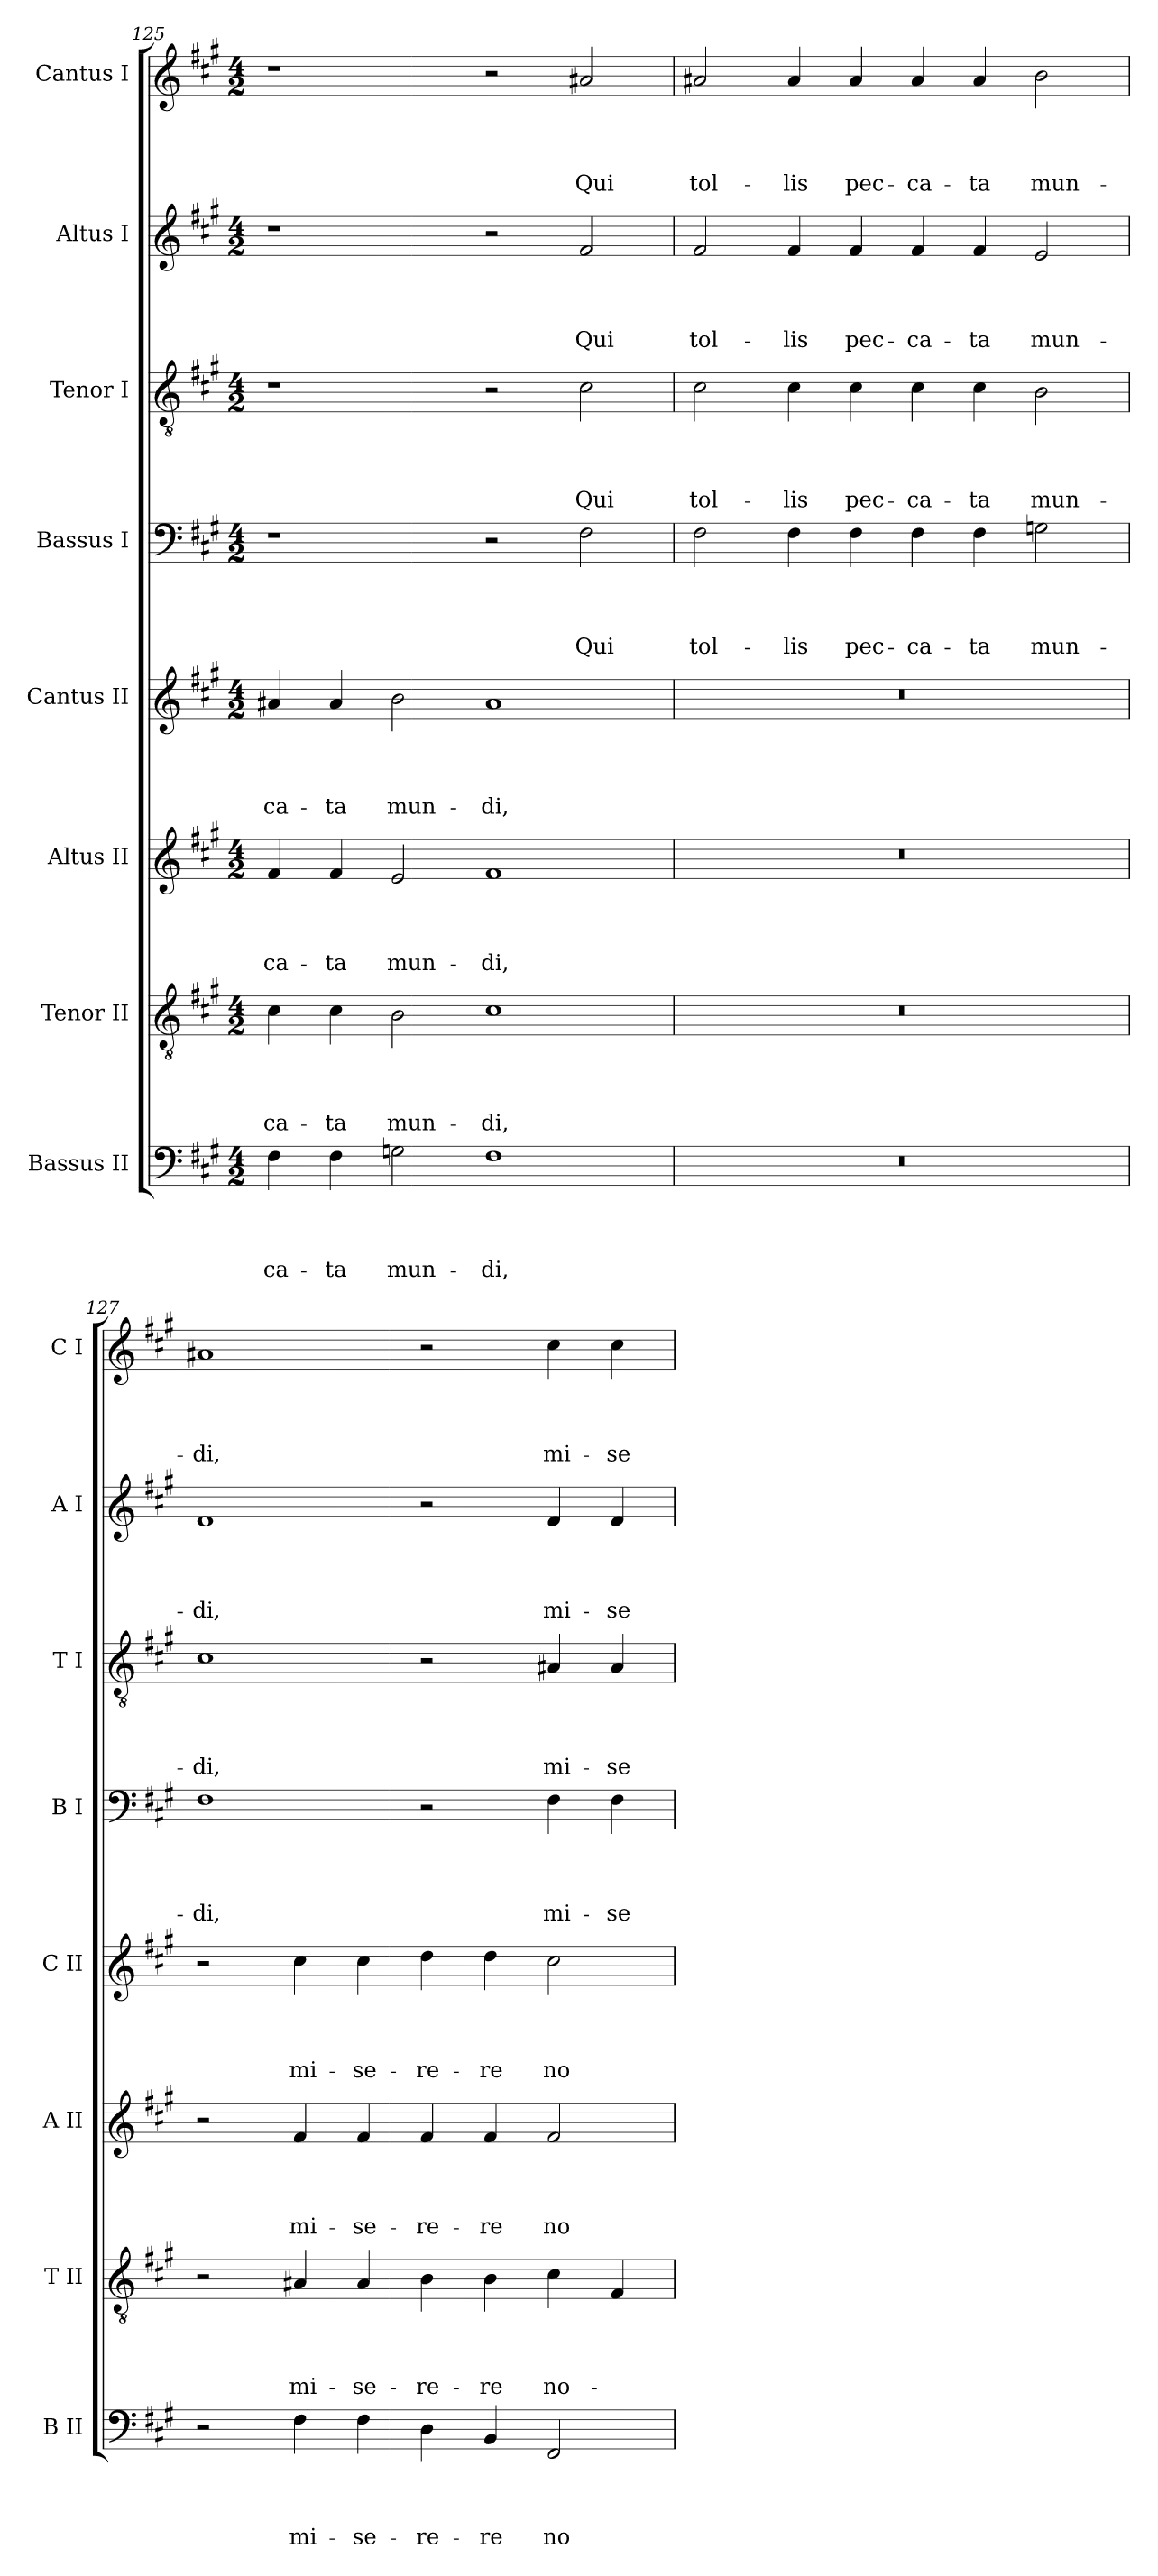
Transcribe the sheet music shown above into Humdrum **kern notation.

**kern	**text	**text	**text	**text	**kern	**text	**text	**text	**text	**kern	**text	**text	**text	**text	**kern	**text	**text	**text	**text	**kern	**text	**text	**text	**text	**kern	**text	**text	**text	**text	**kern	**text	**text	**text	**text	**kern	**text	**text	**text	**text
*part8	*part8	*part8	*part8	*part8	*part7	*part7	*part7	*part7	*part7	*part6	*part6	*part6	*part6	*part6	*part5	*part5	*part5	*part5	*part5	*part4	*part4	*part4	*part4	*part4	*part3	*part3	*part3	*part3	*part3	*part2	*part2	*part2	*part2	*part2	*part1	*part1	*part1	*part1	*part1
*staff8	*staff8	*staff8	*staff8	*staff8	*staff7	*staff7	*staff7	*staff7	*staff7	*staff6	*staff6	*staff6	*staff6	*staff6	*staff5	*staff5	*staff5	*staff5	*staff5	*staff4	*staff4	*staff4	*staff4	*staff4	*staff3	*staff3	*staff3	*staff3	*staff3	*staff2	*staff2	*staff2	*staff2	*staff2	*staff1	*staff1	*staff1	*staff1	*staff1
*I"Bassus II	*	*	*	*	*I"Tenor II	*	*	*	*	*I"Altus II	*	*	*	*	*I"Cantus II	*	*	*	*	*I"Bassus I	*	*	*	*	*I"Tenor I	*	*	*	*	*I"Altus I	*	*	*	*	*I"Cantus I	*	*	*	*
*I'B II	*	*	*	*	*I'T II	*	*	*	*	*I'A II	*	*	*	*	*I'C II	*	*	*	*	*I'B I	*	*	*	*	*I'T I	*	*	*	*	*I'A I	*	*	*	*	*I'C I	*	*	*	*
*clefF4	*	*	*	*	*clefGv2	*	*	*	*	*clefG2	*	*	*	*	*clefG2	*	*	*	*	*clefF4	*	*	*	*	*clefGv2	*	*	*	*	*clefG2	*	*	*	*	*clefG2	*	*	*	*
*k[f#c#g#]	*	*	*	*	*k[f#c#g#]	*	*	*	*	*k[f#c#g#]	*	*	*	*	*k[f#c#g#]	*	*	*	*	*k[f#c#g#]	*	*	*	*	*k[f#c#g#]	*	*	*	*	*k[f#c#g#]	*	*	*	*	*k[f#c#g#]	*	*	*	*
*A:	*	*	*	*	*A:	*	*	*	*	*A:	*	*	*	*	*A:	*	*	*	*	*A:	*	*	*	*	*A:	*	*	*	*	*A:	*	*	*	*	*A:	*	*	*	*
*M4/2	*	*	*	*	*M4/2	*	*	*	*	*M4/2	*	*	*	*	*M4/2	*	*	*	*	*M4/2	*	*	*	*	*M4/2	*	*	*	*	*M4/2	*	*	*	*	*M4/2	*	*	*	*
=125	=125	=125	=125	=125	=125	=125	=125	=125	=125	=125	=125	=125	=125	=125	=125	=125	=125	=125	=125	=125	=125	=125	=125	=125	=125	=125	=125	=125	=125	=125	=125	=125	=125	=125	=125	=125	=125	=125	=125
4F#\	.	.	.	-ca-	4c#\	.	.	.	-ca-	4f#/	.	.	.	-ca-	4a#X/	.	.	.	-ca-	1r	.	.	.	.	1r	.	.	.	.	1r	.	.	.	.	1r	.	.	.	.
4F#\	.	.	.	-ta	4c#\	.	.	.	-ta	4f#/	.	.	.	-ta	4a#/	.	.	.	-ta	.	.	.	.	.	.	.	.	.	.	.	.	.	.	.	.	.	.	.	.
2Gn\	.	.	.	mun-	2B\	.	.	.	mun-	2e/	.	.	.	mun-	2b\	.	.	.	mun-	.	.	.	.	.	.	.	.	.	.	.	.	.	.	.	.	.	.	.	.
1F#	.	.	.	-di,	1c#	.	.	.	-di,	1f#	.	.	.	-di,	1a#	.	.	.	-di,	2r	.	.	.	.	2r	.	.	.	.	2r	.	.	.	.	2r	.	.	.	.
.	.	.	.	.	.	.	.	.	.	.	.	.	.	.	.	.	.	.	.	2F#\	.	.	.	Qui	2c#\	.	.	.	Qui	2f#/	.	.	.	Qui	2a#X/	.	.	.	Qui
=126	=126	=126	=126	=126	=126	=126	=126	=126	=126	=126	=126	=126	=126	=126	=126	=126	=126	=126	=126	=126	=126	=126	=126	=126	=126	=126	=126	=126	=126	=126	=126	=126	=126	=126	=126	=126	=126	=126	=126
0r	.	.	.	.	0r	.	.	.	.	0r	.	.	.	.	0r	.	.	.	.	2F#\	.	.	.	tol-	2c#\	.	.	.	tol-	2f#/	.	.	.	tol-	2a#X/	.	.	.	tol-
.	.	.	.	.	.	.	.	.	.	.	.	.	.	.	.	.	.	.	.	4F#\	.	.	.	-lis	4c#\	.	.	.	-lis	4f#/	.	.	.	-lis	4a#/	.	.	.	-lis
.	.	.	.	.	.	.	.	.	.	.	.	.	.	.	.	.	.	.	.	4F#\	.	.	.	pec-	4c#\	.	.	.	pec-	4f#/	.	.	.	pec-	4a#/	.	.	.	pec-
.	.	.	.	.	.	.	.	.	.	.	.	.	.	.	.	.	.	.	.	4F#\	.	.	.	-ca-	4c#\	.	.	.	-ca-	4f#/	.	.	.	-ca-	4a#/	.	.	.	-ca-
.	.	.	.	.	.	.	.	.	.	.	.	.	.	.	.	.	.	.	.	4F#\	.	.	.	-ta	4c#\	.	.	.	-ta	4f#/	.	.	.	-ta	4a#/	.	.	.	-ta
.	.	.	.	.	.	.	.	.	.	.	.	.	.	.	.	.	.	.	.	2Gn\	.	.	.	mun-	2B\	.	.	.	mun-	2e/	.	.	.	mun-	2b\	.	.	.	mun-
=127	=127	=127	=127	=127	=127	=127	=127	=127	=127	=127	=127	=127	=127	=127	=127	=127	=127	=127	=127	=127	=127	=127	=127	=127	=127	=127	=127	=127	=127	=127	=127	=127	=127	=127	=127	=127	=127	=127	=127
2r	.	.	.	.	2r	.	.	.	.	2r	.	.	.	.	2r	.	.	.	.	1F#	.	.	.	-di,	1c#	.	.	.	-di,	1f#	.	.	.	-di,	1a#X	.	.	.	-di,
4F#\	.	.	.	mi-	4A#X/	.	.	.	mi-	4f#/	.	.	.	mi-	4cc#\	.	.	.	mi-	.	.	.	.	.	.	.	.	.	.	.	.	.	.	.	.	.	.	.	.
4F#\	.	.	.	-se-	4A#/	.	.	.	-se-	4f#/	.	.	.	-se-	4cc#\	.	.	.	-se-	.	.	.	.	.	.	.	.	.	.	.	.	.	.	.	.	.	.	.	.
4D\	.	.	.	-re-	4B\	.	.	.	-re-	4f#/	.	.	.	-re-	4dd\	.	.	.	-re-	2r	.	.	.	.	2r	.	.	.	.	2r	.	.	.	.	2r	.	.	.	.
4BB/	.	.	.	-re	4B\	.	.	.	-re	4f#/	.	.	.	-re	4dd\	.	.	.	-re	.	.	.	.	.	.	.	.	.	.	.	.	.	.	.	.	.	.	.	.
2FF#/	.	.	.	no-	4c#\	.	.	.	no-	2f#/	.	.	.	no-	2cc#\	.	.	.	no-	4F#\	.	.	.	mi-	4A#X/	.	.	.	mi-	4f#/	.	.	.	mi-	4cc#\	.	.	.	mi-
.	.	.	.	.	4F#/	.	.	.	.	.	.	.	.	.	.	.	.	.	.	4F#\	.	.	.	-se-	4A#/	.	.	.	-se-	4f#/	.	.	.	-se-	4cc#\	.	.	.	-se-
=	=	=	=	=	=	=	=	=	=	=	=	=	=	=	=	=	=	=	=	=	=	=	=	=	=	=	=	=	=	=	=	=	=	=	=	=	=	=	=
*-	*-	*-	*-	*-	*-	*-	*-	*-	*-	*-	*-	*-	*-	*-	*-	*-	*-	*-	*-	*-	*-	*-	*-	*-	*-	*-	*-	*-	*-	*-	*-	*-	*-	*-	*-	*-	*-	*-	*-
